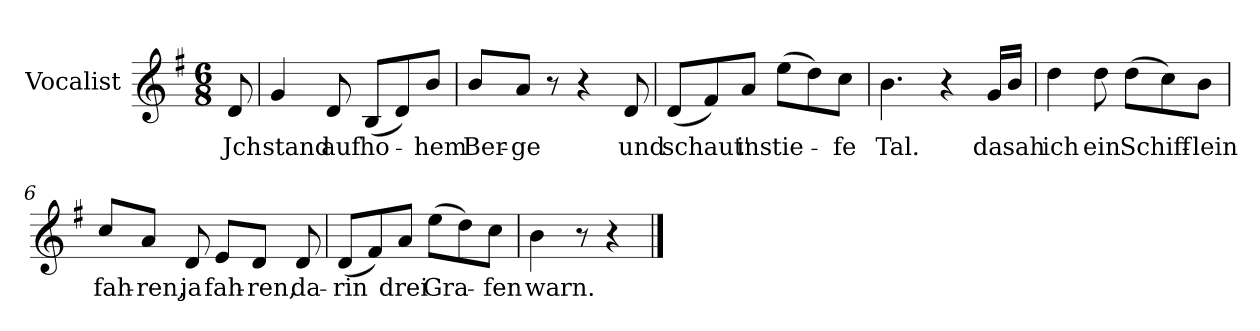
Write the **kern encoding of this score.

**kern	**text
*part1	*part1
*staff1	*staff1
*I"Vocalist	*
*k[f#]	*
*G:	*
*M6/8	*
=	=
8d	Jch
=1	=1
4g	stand
8d	auf
(8BL	ho-
8d)	.
8bJ	-hem
=2	=2
8bL	Ber-
8aJ	-ge
8r	.
4r	.
8d	und
=3	=3
(8dL	schaut'
8f#)	.
8aJ	ins
(8eeL	tie-
8dd)	.
8ccJ	-fe
=4	=4
4.b	Tal.
4r	.
16gLL	da
16bJJ	sah
=5	=5
4dd	ich
8dd	ein
(8ddL	Schiff-
8cc)	.
8bJ	-lein
=6	=6
8cc/L	fah-
8aJ	-ren,
8d	ja
8eL	fah-
8dJ	-ren,
8d	da-
=7	=7
(8dL	-rin
8f#)	.
8aJ	drei
(8eeL	Gra-
8dd)	.
8ccJ	-fen
=8	=8
4b	warn.
8r	.
4r	.
==	==
*-	*-
